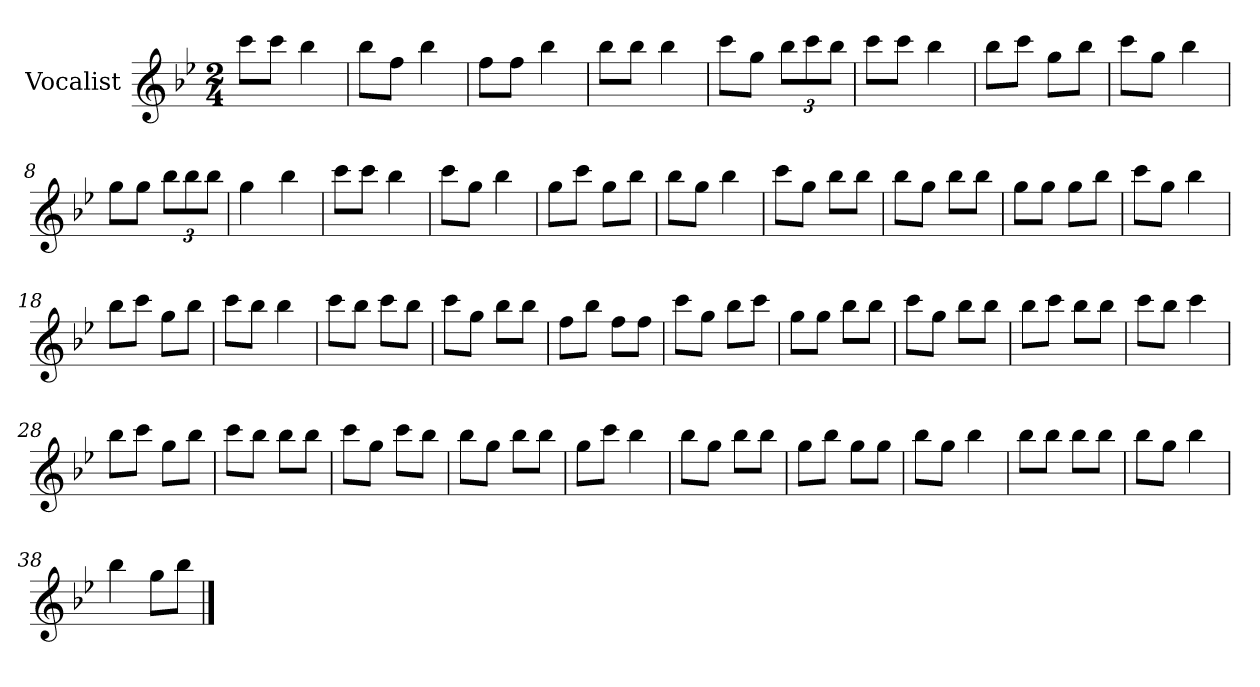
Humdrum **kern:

**kern
*part1
*staff1
*I"Vocalist
*k[b-e-]
*B-:
*M2/4
=
8cccL
8cccJ
4bb-
=1
8bb-L
8ffJ
4bb-
=2
8ffL
8ffJ
4bb-
=3
8bb-L
8bb-J
4bb-
=4
8cccL
8ggJ
12bb-L
12ccc
12bb-J
=5
8cccL
8cccJ
4bb-
=6
8bb-L
8cccJ
8ggL
8bb-J
=7
8cccL
8ggJ
4bb-
=8
8ggL
8ggJ
12bb-L
12bb-
12bb-J
=9
4gg
4bb-
=10
8cccL
8cccJ
4bb-
=11
8cccL
8ggJ
4bb-
=12
8ggL
8cccJ
8ggL
8bb-J
=13
8bb-L
8ggJ
4bb-
=14
8cccL
8ggJ
8bb-L
8bb-J
=15
8bb-L
8ggJ
8bb-L
8bb-J
=16
8ggL
8ggJ
8ggL
8bb-J
=17
8cccL
8ggJ
4bb-
=18
8bb-L
8cccJ
8ggL
8bb-J
=19
8cccL
8bb-J
4bb-
=20
8cccL
8bb-J
8cccL
8bb-J
=21
8cccL
8ggJ
8bb-L
8bb-J
=22
8ffL
8bb-J
8ffL
8ffJ
=23
8cccL
8ggJ
8bb-L
8cccJ
=24
8ggL
8ggJ
8bb-L
8bb-J
=25
8cccL
8ggJ
8bb-L
8bb-J
=26
8bb-L
8cccJ
8bb-L
8bb-J
=27
8cccL
8bb-J
4ccc
=28
8bb-L
8cccJ
8ggL
8bb-J
=29
8cccL
8bb-J
8bb-L
8bb-J
=30
8cccL
8ggJ
8cccL
8bb-J
=31
8bb-L
8ggJ
8bb-L
8bb-J
=32
8ggL
8cccJ
4bb-
=33
8bb-L
8ggJ
8bb-L
8bb-J
=34
8ggL
8bb-J
8ggL
8ggJ
=35
8bb-L
8ggJ
4bb-
=36
8bb-L
8bb-J
8bb-L
8bb-J
=37
8bb-L
8ggJ
4bb-
=38
4bb-
8ggL
8bb-J
==
*-
